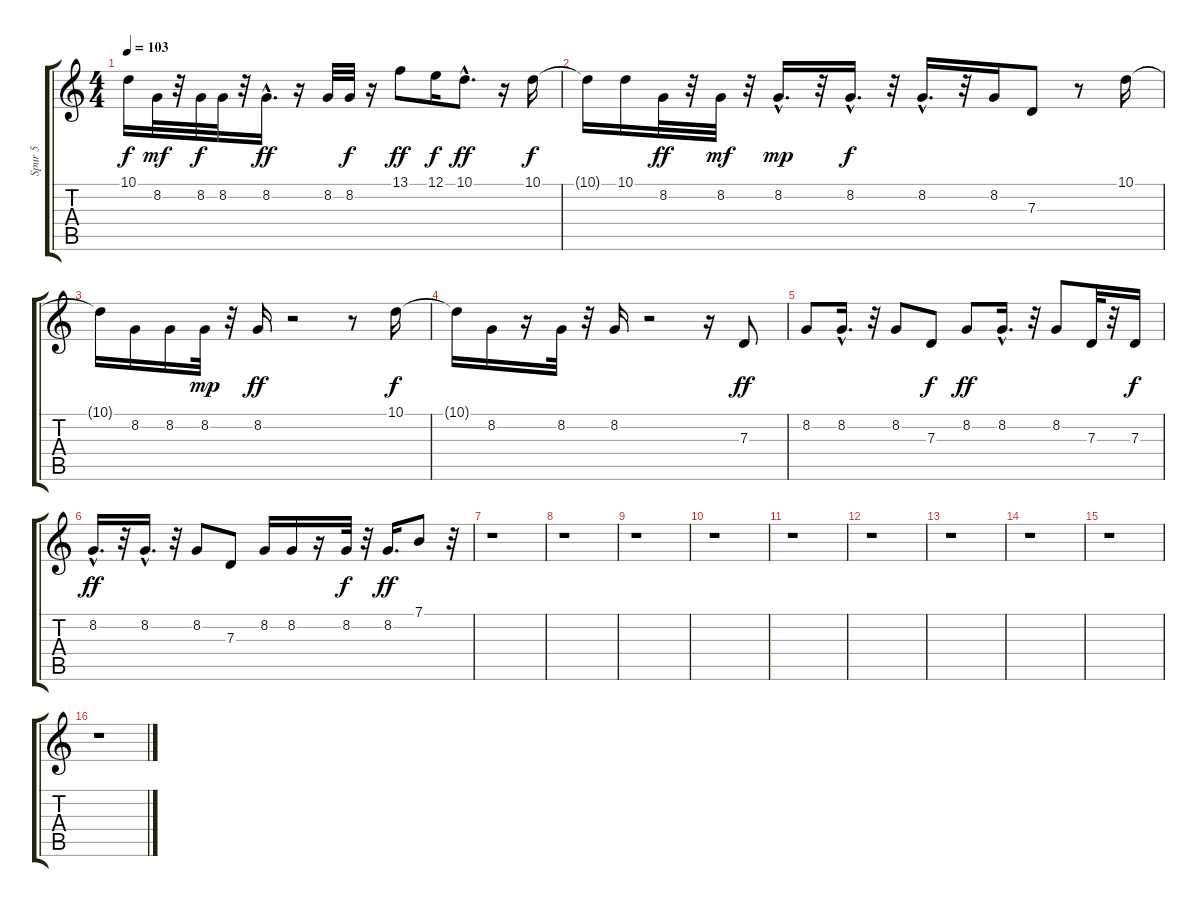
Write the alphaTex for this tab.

\track ("Spur 5" "Spur 5") {instrument voiceoohs}
\staff {score tabs}
\tuning (E4 B3 G3 D3 A2 E2) {hide}
\ts (4 4)
\tempo 103
\clef g2
\ks c
10.1{t}.16{dy f} 8.2.32{dy mf} r.32 8.2.32{dy f} 8.2.32 r.32 8.2{hac}.16{d dy ff} r.16 8.2.32 8.2.32{dy f} r.16 13.1.8{dy ff} 12.1.16{dy f} 10.1{hac}.8{d dy ff} r.16 10.1.16{dy f} |
10.1{t}.16 10.1.16 8.2.32{dy ff} r.32 8.2.32{dy mf} r.32 8.2{hac}.16{d dy mp} r.32 8.2{hac}.16{d dy f} r.32 8.2{hac}.16{d} r.32 8.2.16 7.3.8 r.8 10.1.16 |
10.1{t}.16 8.2.16 8.2.16 8.2.32{dy mp} r.32 8.2.16{dy ff} r.2 r.8 10.1.16{dy f} |
10.1{t}.16 8.2.16 r.16 8.2.32 r.32 8.2.16 r.2 r.16 7.3.8{dy ff} |
8.2.8 8.2{hac}.16{d} r.32 8.2.8 7.3.8{dy f} 8.2.8{dy ff} 8.2{hac}.16{d} r.32 8.2.8 7.3.32 r.32 7.3.16{dy f} |
8.2{hac}.16{d dy ff} r.32 8.2{hac}.16{d} r.32 8.2.8 7.3.8 8.2.16 8.2.16 r.16 8.2.32{dy f} r.32 8.2.16{d dy ff} 7.1.8 r.32 |
r.1 |
r.1 |
r.1 |
r.1 |
r.1 |
r.1 |
r.1 |
r.1 |
r.1 |
r.1
